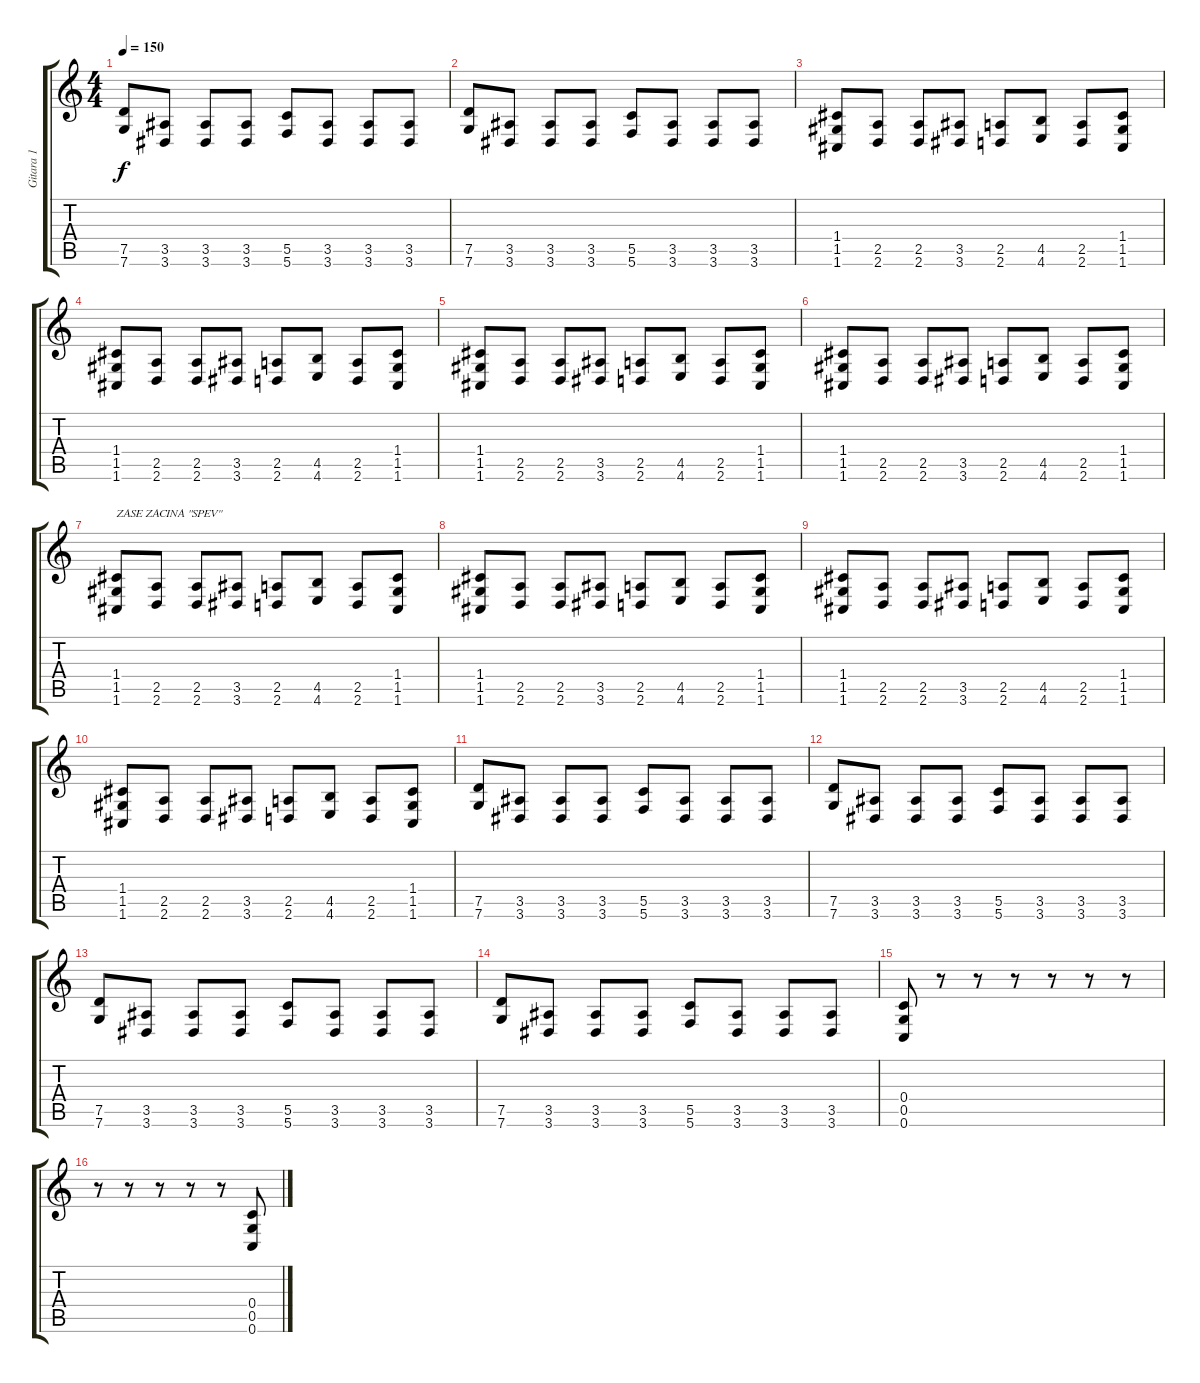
\track ("Gitara 1" "Gitara 1") {instrument distortionguitar}
\staff {score tabs}
\tuning (D4 A3 F3 C3 G2 C2) {hide}
\ts (4 4)
\tempo 150
\clef g2
\ks c
(7.5 7.6).8{dy f} (3.5 3.6).8 (3.5 3.6).8 (3.5 3.6).8 (5.5 5.6).8 (3.5 3.6).8 (3.5 3.6).8 (3.5 3.6).8 |
(7.5 7.6).8 (3.5 3.6).8 (3.5 3.6).8 (3.5 3.6).8 (5.5 5.6).8 (3.5 3.6).8 (3.5 3.6).8 (3.5 3.6).8 |
(1.4 1.5 1.6).8 (2.5 2.6).8 (2.5 2.6).8 (3.5 3.6).8 (2.5 2.6).8 (4.5 4.6).8 (2.5 2.6).8 (1.4 1.5 1.6).8 |
(1.4 1.5 1.6).8 (2.5 2.6).8 (2.5 2.6).8 (3.5 3.6).8 (2.5 2.6).8 (4.5 4.6).8 (2.5 2.6).8 (1.4 1.5 1.6).8 |
(1.4 1.5 1.6).8 (2.5 2.6).8 (2.5 2.6).8 (3.5 3.6).8 (2.5 2.6).8 (4.5 4.6).8 (2.5 2.6).8 (1.4 1.5 1.6).8 |
(1.4 1.5 1.6).8 (2.5 2.6).8 (2.5 2.6).8 (3.5 3.6).8 (2.5 2.6).8 (4.5 4.6).8 (2.5 2.6).8 (1.4 1.5 1.6).8 |
(1.4 1.5 1.6).8{txt "ZASE ZACINA \"SPEV\""} (2.5 2.6).8 (2.5 2.6).8 (3.5 3.6).8 (2.5 2.6).8 (4.5 4.6).8 (2.5 2.6).8 (1.4 1.5 1.6).8 |
(1.4 1.5 1.6).8 (2.5 2.6).8 (2.5 2.6).8 (3.5 3.6).8 (2.5 2.6).8 (4.5 4.6).8 (2.5 2.6).8 (1.4 1.5 1.6).8 |
(1.4 1.5 1.6).8 (2.5 2.6).8 (2.5 2.6).8 (3.5 3.6).8 (2.5 2.6).8 (4.5 4.6).8 (2.5 2.6).8 (1.4 1.5 1.6).8 |
(1.4 1.5 1.6).8 (2.5 2.6).8 (2.5 2.6).8 (3.5 3.6).8 (2.5 2.6).8 (4.5 4.6).8 (2.5 2.6).8 (1.4 1.5 1.6).8 |
(7.5 7.6).8 (3.5 3.6).8 (3.5 3.6).8 (3.5 3.6).8 (5.5 5.6).8 (3.5 3.6).8 (3.5 3.6).8 (3.5 3.6).8 |
(7.5 7.6).8 (3.5 3.6).8 (3.5 3.6).8 (3.5 3.6).8 (5.5 5.6).8 (3.5 3.6).8 (3.5 3.6).8 (3.5 3.6).8 |
(7.5 7.6).8 (3.5 3.6).8 (3.5 3.6).8 (3.5 3.6).8 (5.5 5.6).8 (3.5 3.6).8 (3.5 3.6).8 (3.5 3.6).8 |
(7.5 7.6).8 (3.5 3.6).8 (3.5 3.6).8 (3.5 3.6).8 (5.5 5.6).8 (3.5 3.6).8 (3.5 3.6).8 (3.5 3.6).8 |
(0.4 0.5 0.6).8 r.8 r.8 r.8 r.8 r.8 r.8 |
r.8 r.8 r.8 r.8 r.8 (0.4 0.5 0.6).8
